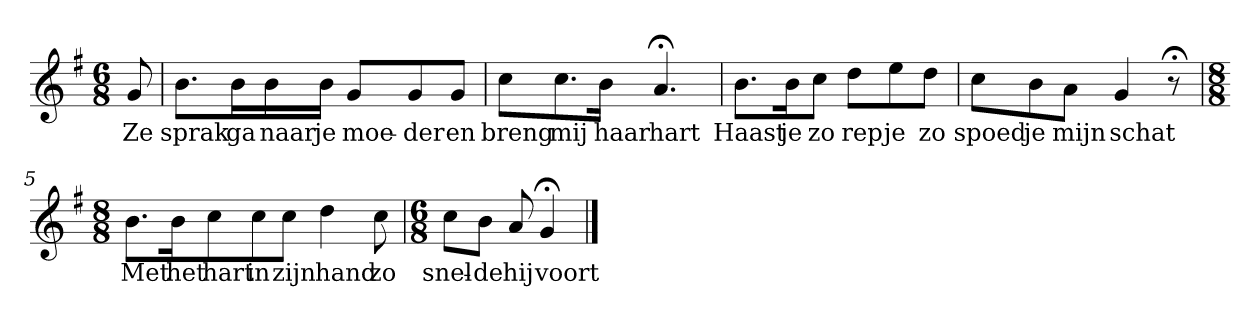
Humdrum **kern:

**kern	**text
*part1	*part1
*staff1	*staff1
*k[f#]	*
*G:	*
*M6/8	*
*MM120	*
=	=
8g	Ze
=1	=1
8.bL	sprak
16bL	ga
16b	naar
16bJJ	je
8gL	moe-
8g	-der
8gJ	en
=2	=2
8ccL	breng
8.cc	mij
16bJk	haar
4.a;<	hart
=3	=3
8.bL	Haast
16bK	je
8ccJ	zo
8ddL	rep
8ee	je
8ddJ	zo
=4	=4
8ccL	spoed
8b	je
8aJ	mijn
4g	schat
8r;<	.
=5	=5
*M8/8	*
8.bL	Met
16bK	het
8cc	hart
8cc	in
8ccJ	zijn
4dd	hand
8cc	zo
=6	=6
*M6/8	*
8ccL	snel-
8bJ	-de
8a	hij
4g;<	voort
==	==
*-	*-
